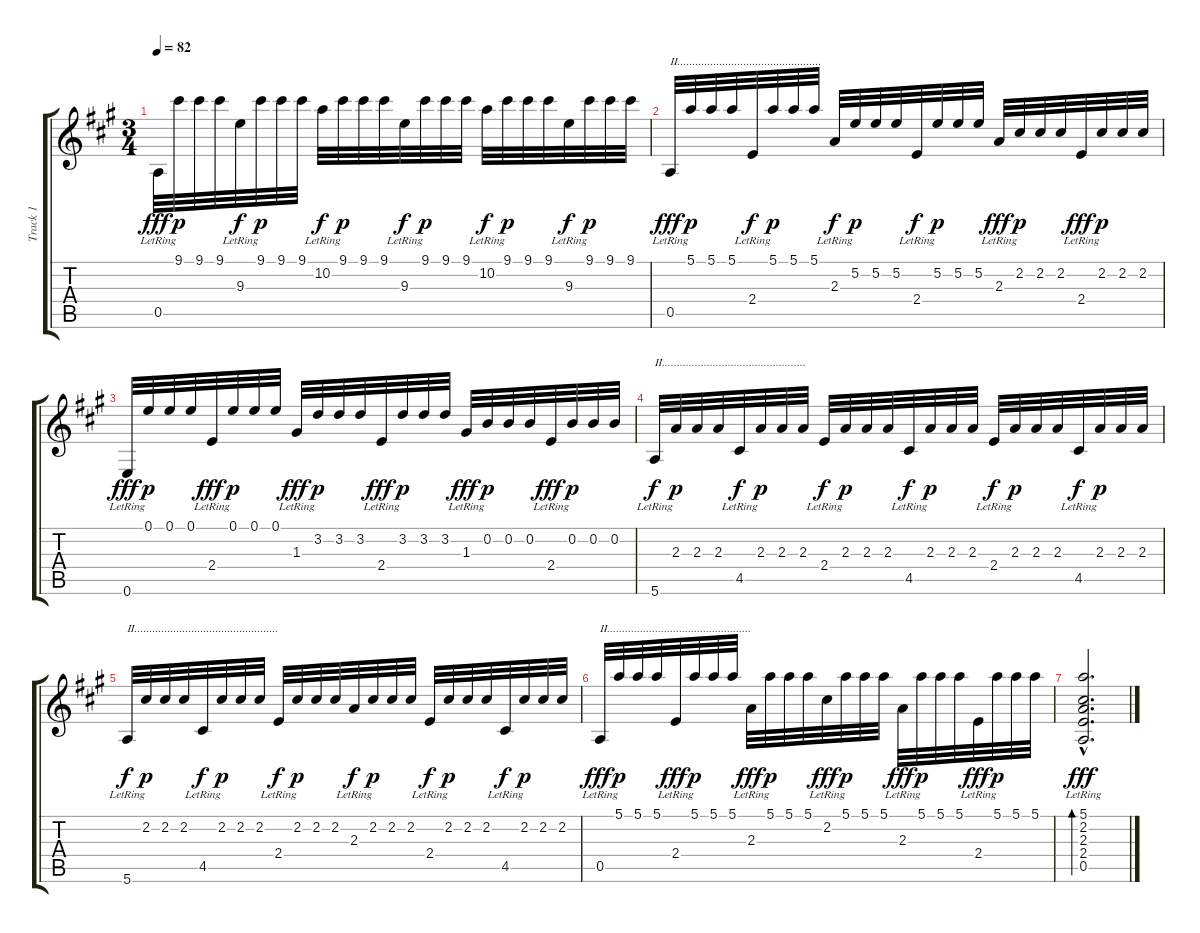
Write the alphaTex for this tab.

\track ("Track 1" "Track 1") {instrument acousticguitarnylon}
\staff {score tabs}
\tuning (E4 B3 G3 D3 A2 E2) {hide}
\ts (3 4)
\tempo 82
\clef g2
\ks a
0.5{lr}.32{dy fff} 9.1.32{dy p} 9.1.32 9.1.32 9.3{lr}.32{dy f} 9.1.32{dy p} 9.1.32 9.1.32 10.2{lr}.32{dy f} 9.1.32{dy p} 9.1.32 9.1.32 9.3{lr}.32{dy f} 9.1.32{dy p} 9.1.32 9.1.32 10.2{lr}.32{dy f} 9.1.32{dy p} 9.1.32 9.1.32 9.3{lr}.32{dy f} 9.1.32{dy p} 9.1.32 9.1.32 |
0.5{lr}.32{txt "II................................................" dy fff} 5.1.32{dy p} 5.1.32 5.1.32 2.4{lr}.32{dy f} 5.1.32{dy p} 5.1.32 5.1.32 2.3{lr}.32{dy f} 5.2.32{dy p} 5.2.32 5.2.32 2.4{lr}.32{dy f} 5.2.32{dy p} 5.2.32 5.2.32 2.3{lr}.32{dy fff} 2.2.32{dy p} 2.2.32 2.2.32 2.4{lr}.32{dy fff} 2.2.32{dy p} 2.2.32 2.2.32 |
0.6{lr}.32{dy fff} 0.1.32{dy p} 0.1.32 0.1.32 2.4{lr}.32{dy fff} 0.1.32{dy p} 0.1.32 0.1.32 1.3{lr}.32{dy fff} 3.2.32{dy p} 3.2.32 3.2.32 2.4{lr}.32{dy fff} 3.2.32{dy p} 3.2.32 3.2.32 1.3{lr}.32{dy fff} 0.2.32{dy p} 0.2.32 0.2.32 2.4{lr}.32{dy fff} 0.2.32{dy p} 0.2.32 0.2.32 |
5.6{lr}.32{txt "II................................................" dy f} 2.3.32{dy p} 2.3.32 2.3.32 4.5{lr}.32{dy f} 2.3.32{dy p} 2.3.32 2.3.32 2.4{lr}.32{dy f} 2.3.32{dy p} 2.3.32 2.3.32 4.5{lr}.32{dy f} 2.3.32{dy p} 2.3.32 2.3.32 2.4{lr}.32{dy f} 2.3.32{dy p} 2.3.32 2.3.32 4.5{lr}.32{dy f} 2.3.32{dy p} 2.3.32 2.3.32 |
5.6{lr}.32{txt "II................................................" dy f} 2.2.32{dy p} 2.2.32 2.2.32 4.5{lr}.32{dy f} 2.2.32{dy p} 2.2.32 2.2.32 2.4{lr}.32{dy f} 2.2.32{dy p} 2.2.32 2.2.32 2.3{lr}.32{dy f} 2.2.32{dy p} 2.2.32 2.2.32 2.4{lr}.32{dy f} 2.2.32{dy p} 2.2.32 2.2.32 4.5{lr}.32{dy f} 2.2.32{dy p} 2.2.32 2.2.32 |
0.5{lr}.32{txt "II................................................" dy fff} 5.1.32{dy p} 5.1.32 5.1.32 2.4{lr}.32{dy fff} 5.1.32{dy p} 5.1.32 5.1.32 2.3{lr}.32{dy fff} 5.1.32{dy p} 5.1.32 5.1.32 2.2{lr}.32{dy fff} 5.1.32{dy p} 5.1.32 5.1.32 2.3{lr}.32{dy fff} 5.1.32{dy p} 5.1.32 5.1.32 2.4{lr}.32{dy fff} 5.1.32{dy p} 5.1.32 5.1.32 |
(5.1{hac lr} 2.2{hac lr} 2.3{hac lr} 2.4{hac lr} 0.5{hac lr}).2{d bd 480 dy fff}
